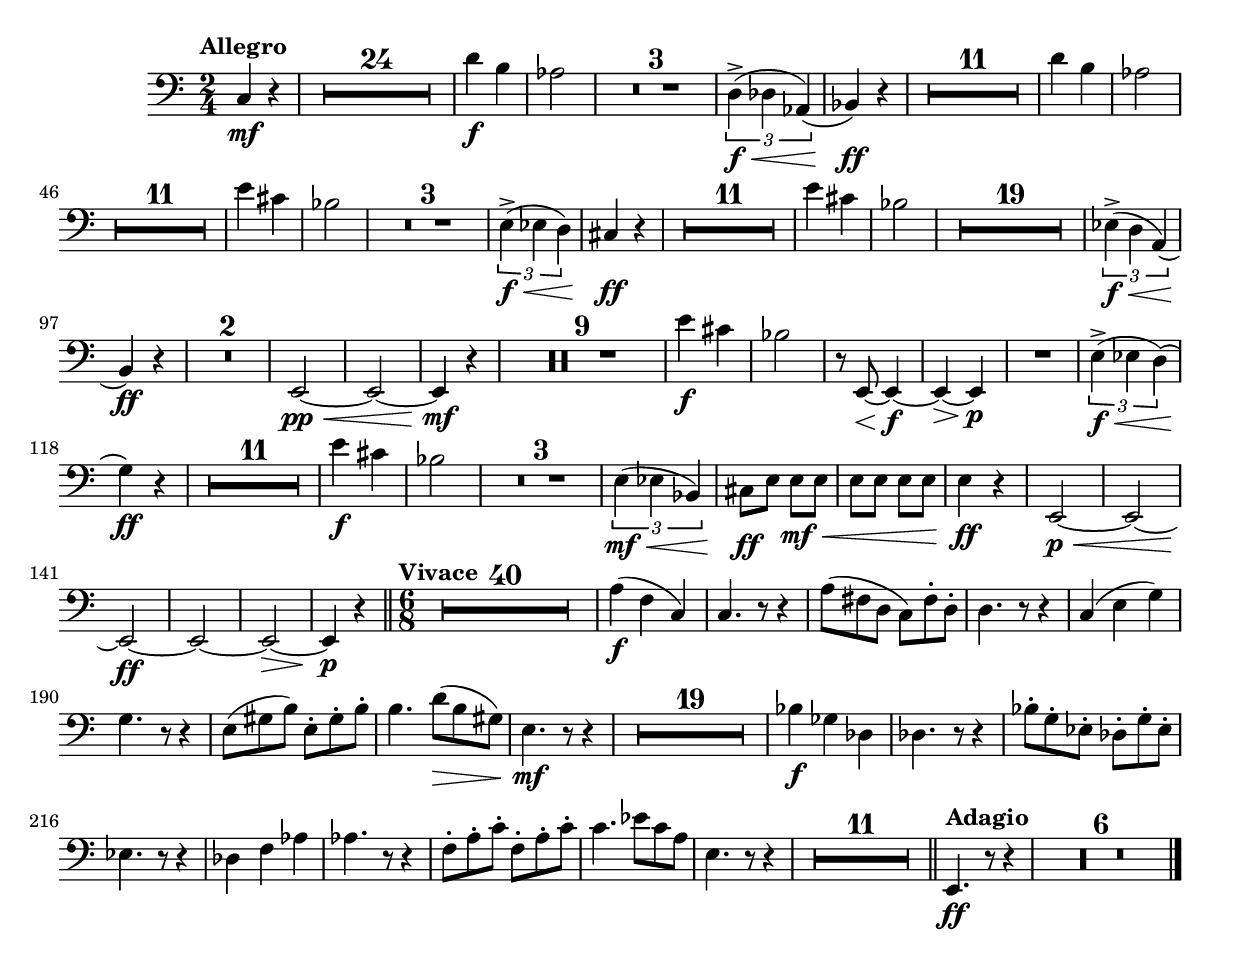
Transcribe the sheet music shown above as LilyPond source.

\version "2.12.0"
\score {  
    \relative c{
    \compressFullBarRests
    \clef bass
    %staffkeysig
    \key c \major 
    %bartimesig: 
    \time 2/4 
    \tempo "Allegro"
    c4 \mf r      | % 1
    R2 *24  | % 
    d'4 \f b      | % 26
    aes2      | % 27
    R2 *3  | % 
    \times 2/3{d,4-> ( \< \f des aes)(  }      | % 31
    bes4) \! \ff r      | % 32
    R2 *11  | % 
    d'4 b      | % 44
    aes2      | % 45
    R2 *11  | % 
    e'4 cis      | % 57
    bes2      | % 58
    R2 *3  | % 
    \times 2/3{e,4-> ( \< \f ees d)  }      | % 62
    cis4 \! \ff r      | % 63
    R2 *11  | % 
    e'4 cis      | % 75
    bes2      | % 76
    R2 *19  | % 
    \times 2/3{ees,4-> ( \< \f d a)(  }      | % 96
    b4) \! \ff r      | % 97
    R2 *2  | % 
    e,2~ \< \pp      | % 100
    e~      | % 101
    e4 \! \mf r      | % 102
    R2 *9  | % 
    e''4 \f cis      | % 112
    bes2      | % 113
    r8 e,,~ \< e4~ \! \f      | % 114
    e~ \> e \p      | % 115
    R2 \!  | % 
    \times 2/3{e'4-> ( \< \f ees d)(  }      | % 117
    g4) \! \ff r      | % 118
    R2 *11  | % 
    e'4 \f cis      | % 130
    bes2      | % 131
    R2 *3  | % 
    \times 2/3{e,4( \< \mf ees bes)  }      | % 135
    cis8 \! \ff e e \< \mf e      | % 136
    e e e e      | % 137
    e4 \! \ff r      | % 138
    e,2~ \< \p      | % 139
    e~      | % 140
    e~ \! \ff      | % 141
    e~      | % 142
    e~ \>      | % 143
    e4 \! \p r    \bar "||"      | % 144
    %bartimesig: 
    \time 6/8 
    \tempo "Vivace"
    R2. *40     | % 145
    a'4( \f f c)      | % 185
    c4. r8 r4      | % 186
    a'8( fis d c) fis-.  d-.       | % 187
    d4. r8 r4      | % 188
    c( e g)      | % 189
    g4. r8 r4      | % 190
    e8( gis b) e,-.  gis-.  b-.       | % 191
    b4. d8( \> b gis)      | % 192
    e4. \! \mf r8 r4      | % 193
    R2. *19     | % 194
    bes'4 \f ges des      | % 213
    des4. r8 r4      | % 214
    bes'8-.  g-.  ees-.  des-.  g-.  ees-.       | % 215
    ees4. r8 r4      | % 216
    des f aes      | % 217
    aes4. r8 r4      | % 218
    f8-.  a-.  c-.  f,-.  a-.  c-.       | % 219
    c4. ees8 c a      | % 220
    e4. r8 r4      | % 221
    R2. *11 \bar "||"    | % 222
    \tempo "Adagio"
    e,4. \ff r8 r4      | % 233
    R2. *6 \bar "|."     | % 234
}% end of last bar in partorvoice
}%% end of score-block 